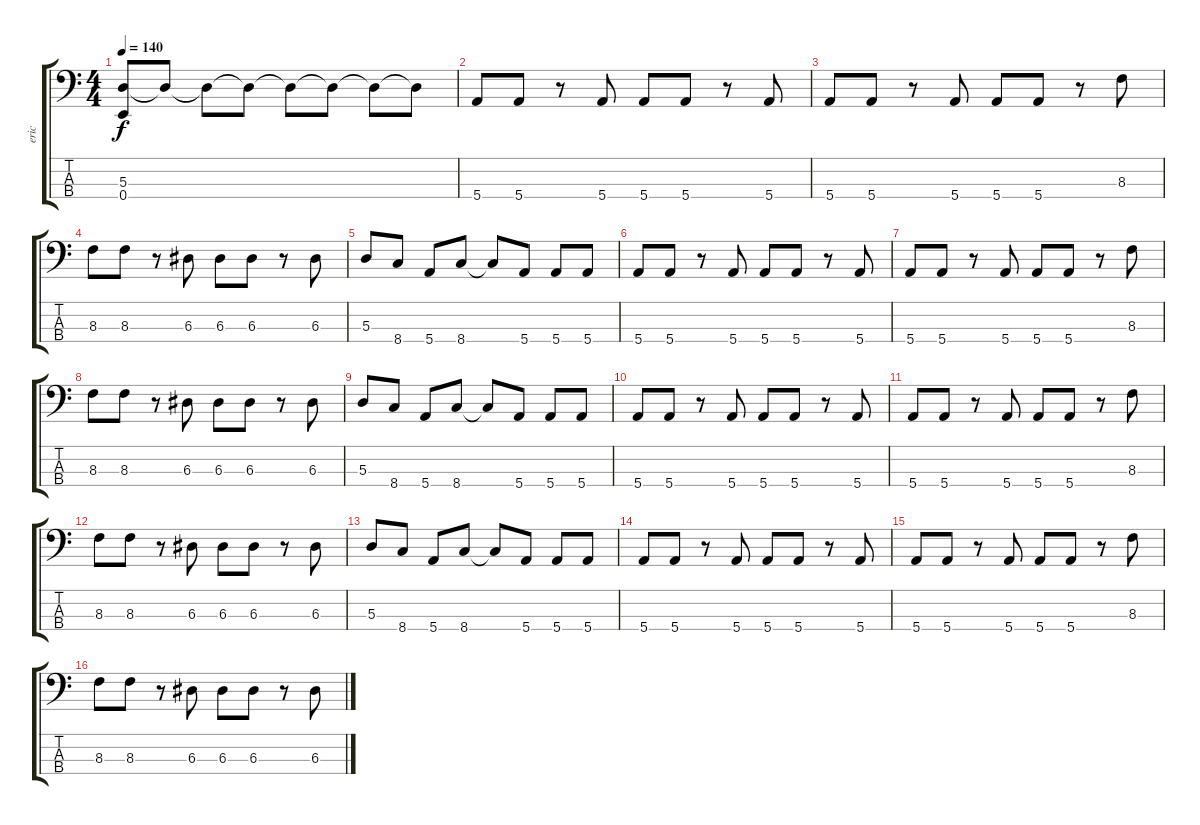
\track ("eric" "eric") {instrument electricbassfinger}
\staff {score tabs}
\tuning (G2 D2 A1 E1) {hide}
\ts (4 4)
\tempo 140
\clef f4
\ks c
(5.3{t} 0.4).8{dy f} 5.3{t}.8 5.3{t}.8 5.3{t}.8 5.3{t}.8 5.3{t}.8 5.3{t}.8 5.3{t}.8 |
5.4.8 5.4.8 r.8 5.4.8 5.4.8 5.4.8 r.8 5.4.8 |
5.4.8 5.4.8 r.8 5.4.8 5.4.8 5.4.8 r.8 8.3.8 |
8.3.8 8.3.8 r.8 6.3.8 6.3.8 6.3.8 r.8 6.3.8 |
5.3.8 8.4.8 5.4.8 8.4.8 8.4{t}.8 5.4.8 5.4.8 5.4.8 |
5.4.8 5.4.8 r.8 5.4.8 5.4.8 5.4.8 r.8 5.4.8 |
5.4.8 5.4.8 r.8 5.4.8 5.4.8 5.4.8 r.8 8.3.8 |
8.3.8 8.3.8 r.8 6.3.8 6.3.8 6.3.8 r.8 6.3.8 |
5.3.8 8.4.8 5.4.8 8.4.8 8.4{t}.8 5.4.8 5.4.8 5.4.8 |
5.4.8 5.4.8 r.8 5.4.8 5.4.8 5.4.8 r.8 5.4.8 |
5.4.8 5.4.8 r.8 5.4.8 5.4.8 5.4.8 r.8 8.3.8 |
8.3.8 8.3.8 r.8 6.3.8 6.3.8 6.3.8 r.8 6.3.8 |
5.3.8 8.4.8 5.4.8 8.4.8 8.4{t}.8 5.4.8 5.4.8 5.4.8 |
5.4.8 5.4.8 r.8 5.4.8 5.4.8 5.4.8 r.8 5.4.8 |
5.4.8 5.4.8 r.8 5.4.8 5.4.8 5.4.8 r.8 8.3.8 |
8.3.8 8.3.8 r.8 6.3.8 6.3.8 6.3.8 r.8 6.3.8
